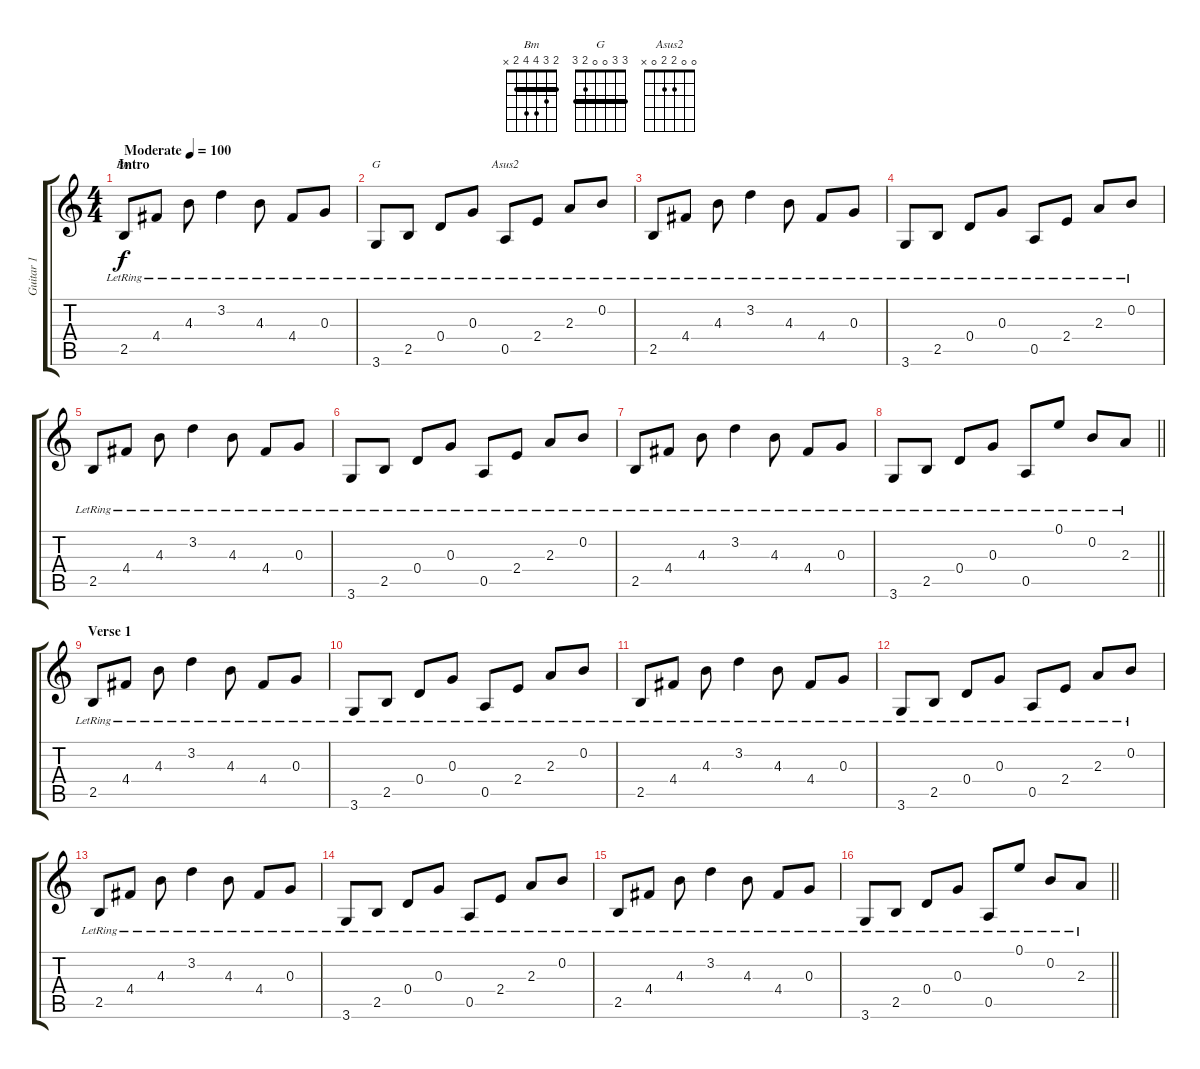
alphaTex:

\track ("Guitar 1" "Guitar 1") {instrument electricguitarclean}
\staff {score tabs}
\tuning (E4 B3 G3 D3 A2 E2) {hide}
\chord ("Bm" 2 3 4 4 2 x) {barre 2}
\chord ("G" 3 3 0 0 2 3) {barre 3}
\chord ("Asus2" 0 0 2 2 0 x)
\ts (4 4)
\section ("" "Intro")
\tempo (100 "Moderate")
\clef g2
\ks c
2.5{lr}.8{ch "Bm" dy f instrument electricguitarclean} 4.4{lr}.8 4.3{lr}.8 3.2{lr}.4 4.3{lr}.8 4.4{lr}.8 0.3{lr}.8 |
3.6{lr}.8{ch "G"} 2.5{lr}.8 0.4{lr}.8 0.3{lr}.8 0.5{lr}.8{ch "Asus2"} 2.4{lr}.8 2.3{lr}.8 0.2{lr}.8 |
2.5{lr}.8 4.4{lr}.8 4.3{lr}.8 3.2{lr}.4 4.3{lr}.8 4.4{lr}.8 0.3{lr}.8 |
3.6{lr}.8 2.5{lr}.8 0.4{lr}.8 0.3{lr}.8 0.5{lr}.8 2.4{lr}.8 2.3{lr}.8 0.2{lr}.8 |
2.5{lr}.8 4.4{lr}.8 4.3{lr}.8 3.2{lr}.4 4.3{lr}.8 4.4{lr}.8 0.3{lr}.8 |
3.6{lr}.8 2.5{lr}.8 0.4{lr}.8 0.3{lr}.8 0.5{lr}.8 2.4{lr}.8 2.3{lr}.8 0.2{lr}.8 |
2.5{lr}.8 4.4{lr}.8 4.3{lr}.8 3.2{lr}.4 4.3{lr}.8 4.4{lr}.8 0.3{lr}.8 |
\barLineRight lightlight
3.6{lr}.8{lyrics (0 "") lyrics (1 "") lyrics (2 "") lyrics (3 "") lyrics (4 "")} 2.5{lr}.8 0.4{lr}.8 0.3{lr}.8 0.5{lr}.8 0.1{lr}.8 0.2{lr}.8 2.3{lr}.8 |
\section ("" "Verse 1")
2.5{lr}.8 4.4{lr}.8 4.3{lr}.8 3.2{lr}.4 4.3{lr}.8 4.4{lr}.8 0.3{lr}.8 |
3.6{lr}.8 2.5{lr}.8 0.4{lr}.8 0.3{lr}.8 0.5{lr}.8 2.4{lr}.8 2.3{lr}.8 0.2{lr}.8 |
2.5{lr}.8 4.4{lr}.8 4.3{lr}.8 3.2{lr}.4 4.3{lr}.8 4.4{lr}.8 0.3{lr}.8 |
3.6{lr}.8 2.5{lr}.8 0.4{lr}.8 0.3{lr}.8 0.5{lr}.8 2.4{lr}.8 2.3{lr}.8 0.2{lr}.8 |
2.5{lr}.8 4.4{lr}.8 4.3{lr}.8 3.2{lr}.4 4.3{lr}.8 4.4{lr}.8 0.3{lr}.8 |
3.6{lr}.8 2.5{lr}.8 0.4{lr}.8 0.3{lr}.8 0.5{lr}.8 2.4{lr}.8 2.3{lr}.8 0.2{lr}.8 |
2.5{lr}.8 4.4{lr}.8 4.3{lr}.8 3.2{lr}.4 4.3{lr}.8 4.4{lr}.8 0.3{lr}.8 |
\barLineRight lightlight
3.6{lr}.8 2.5{lr}.8 0.4{lr}.8 0.3{lr}.8 0.5{lr}.8 0.1{lr}.8 0.2{lr}.8 2.3{lr}.8
